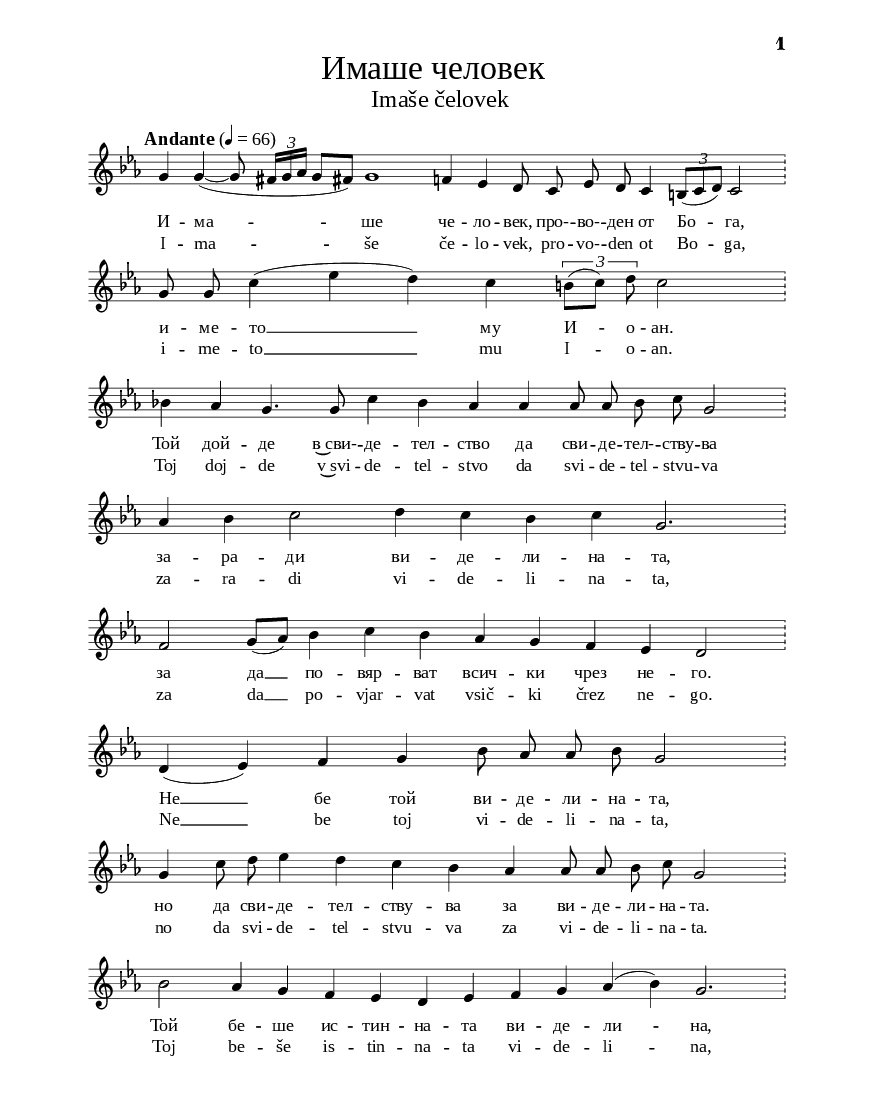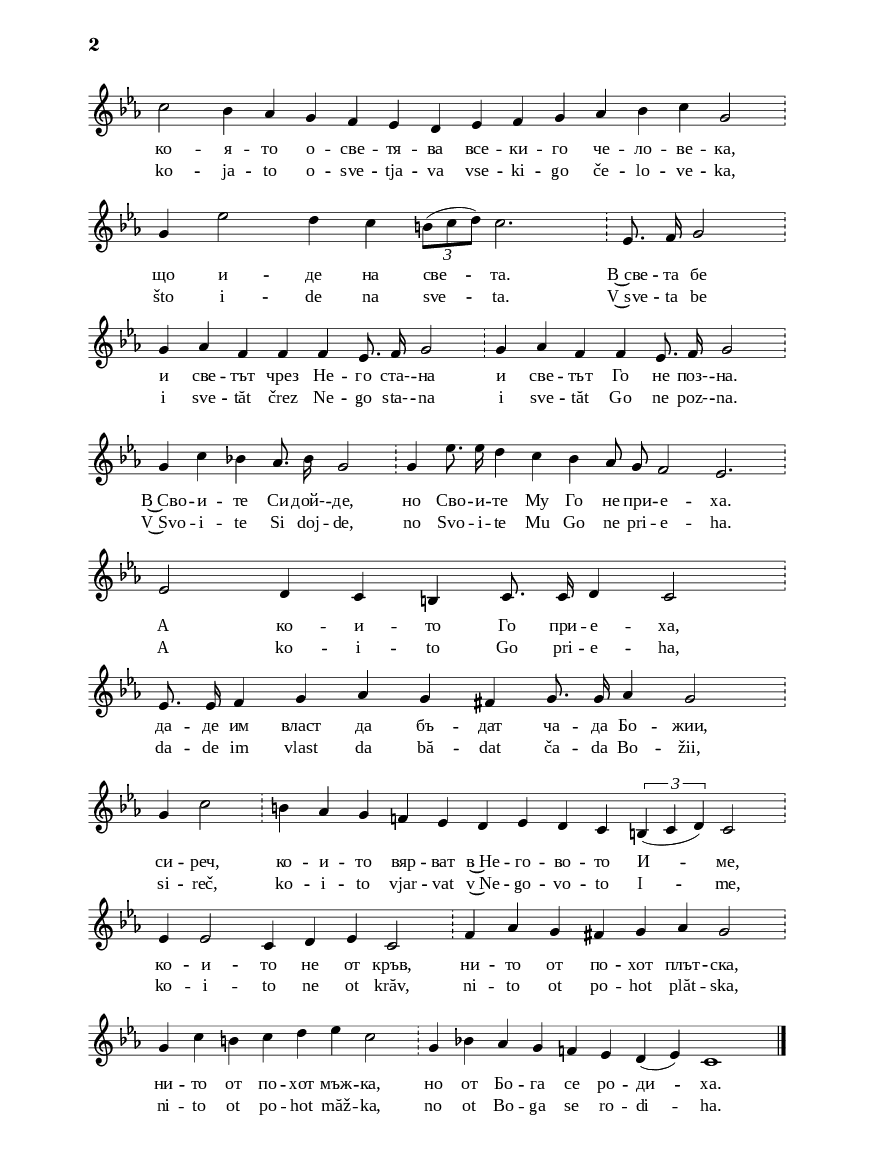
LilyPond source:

\version "2.24.3"

% include paper part and global functions
\include "include/globals.ily"

\bookpart {

  \include "include/bookpart-paper.ily"
  \label #'ref083_3
  \tocItem \markup "Имаше человек – Imaše čelovek"
  \score {
    \include "include/score-layout.ily"

    \new Voice \absolute {
      \clef treble
      \key c \minor
      \omit Score.TimeSignature
      \cadenzaOn % allows custom bar lines
      \tempoFunc "Andante" 4 "66"

      \autoBeamOff
      g'4  g' ( ~ g'8 \times 2/3  { fis'16 [g'16 as'] } g'8 [ fis'!] ) g'1 f'4 es' d'8 c' es' d'

      c'4  \times 2/3  { b8 ( [c' d'8] )  } c'2 \bar"!" \break

      g'8 g' c''4 ( es'' d'' ) \tupletUp c''4 \tuplet 3/2 { b'8 ([ c''] ) d''8 } c''2  \tupletNeutral \bar "!" \break

      bes'4 as' g'4. g'8 c''4 bes' as' as' as'8 as' bes' c'' g'2 \bar"!" \break

      as'4 bes' c''2 d''4 c'' bes' c'' g'2.  \bar"!" \break

      f'2 g'8 [( as' )] bes'4 c'' bes' as'4 g' f' es' d'2 \bar"!" \break

      d'4 ( es' ) f' g' bes'8 as' as' bes' g'2 \bar"!" \break

      g'4 c''8 d'' es''4 d'' c'' bes' as'4 as'8 as' bes' c'' g'2 \bar"!" \break

      bes'2 as'4 g' f'4 es' d' es' f'4 g' as' ( bes' ) g'2. \bar"!" \break

      c''2 bes'4 as' g'4 f' es' d' es'4 f' g' as' bes' c'' g'2 \bar"!" \break

      g'4 es''2 d''4 c''4  \times 2/3  { b'8 ( [c'' d''8] ) }  c''2. \bar"!"  es'8. f'16 \noBeam g'2 \bar"!" \break

      g'4 as' f'4 f' f' es'8. f'16 g'2 \bar"!" g'4 as' f'4 f' es'8. f'16 g'2 \bar"!" \break

      g'4 c'' bes' as'8. bes'16 g'2 \bar"!" g'4 es''8. es''16 d''4 c'' bes' as'8 g' f'2 es'2. \bar"!" \break

      es'2 d'4 c' b! c'8. c'16 d'4 c'2 \bar"!" \break

      es'8. es'16 f'4 g' as'4 g' fis' g'8. g'16 \noBeam as'4 g'2  \bar"!" \break

      g'4 c''2 \bar"!" b'4  as'4 g' f' es' d'4 es' d' c'  \times 2/3  {
        b!4 ( c'4 d' )
      } c'2  \bar"!" \break

      es'4 es'2 c'4 d'4 es' c'2  \bar"!" f'4 as' g'  fis'4 g' as' g'2  \bar"!" \break

      g'4 c'' b'! c'' d'' es''4 c''2 \bar"!" g'4 bes' as' g' f' es'd'4 ( es' ) c'1 \bar "|."

    }


    \addlyrics {
      И -- ма --
      ше че -- ло -- век, "про-" -- "во-" -- ден от Бо --
      га, и -- ме -- то __ му И -- о -- ан. Той дой --
      де "в~сви-" -- де -- тел -- ство да сви -- де -- "тел-"
      -- ству -- ва за -- ра -- ди ви -- де -- ли -- на
      -- та, за да __ по -- вяр -- ват всич -- ки чрез не
      -- го. Не __ бе той ви -- де -- ли -- на -- та, но
      да сви -- де -- тел -- ству -- ва за ви -- де --
      ли -- на -- та. Той бе -- ше ис -- тин -- на --
      та ви -- де -- ли -- на, ко -- я -- то о -- све
      -- тя -- ва все -- ки -- го че -- ло -- ве -- ка,
      що и -- де на све -- та. В~све -- та бе и све
      -- тът чрез Не -- го "ста-" -- на и све -- тът Го
      не "поз-" -- на. В~Сво -- и -- те Си "дой-" -- де, но
      Сво -- и -- те Му Го не при -- е -- ха. А ко
      -- и -- то Го при -- е -- ха, да -- де им власт
      да бъ -- дат ча -- да Бо -- жии, си -- реч, ко
      -- и -- то вяр -- ват в~Не -- го -- во -- то И --
      ме, ко -- и -- то не от кръв, ни -- то от по
      -- хот плът -- ска, ни -- то от по -- хот мъж --
      ка, но от Бо -- га се ро -- ди -- ха.}
      \addlyrics {
        I -- ma --
        še če -- lo -- vek, pro -- "vo-" -- den ot Bo --
        ga, i -- me -- to __ mu I -- o -- an. Toj doj --
        de v~svi -- de -- tel -- stvo da svi -- de -- tel
        -- stvu -- va za -- ra -- di vi -- de -- li -- na
        -- ta, za da __ po -- vjar -- vat vsič -- ki črez ne
        -- go. Ne __ be toj vi -- de -- li -- na -- ta, no
        da svi -- de -- tel -- stvu -- va za vi -- de --
        li -- na -- ta. Toj be -- še is -- tin -- na --
        ta vi -- de -- li -- na, ko -- ja -- to o -- sve
        -- tja -- va vse -- ki -- go če -- lo -- ve -- ka,
        što i -- de na sve -- ta. V~sve -- ta be i sve
        -- tăt črez Ne -- go "sta-" -- na i sve -- tăt Go
        ne "poz-" -- na. V~Svo -- i -- te Si doj -- de, no
        Svo -- i -- te Mu Go ne pri -- e -- ha. A ko
        -- i -- to Go pri -- e -- ha, da -- de im vlast
        da bă -- dat ča -- da Bo -- žii, si -- reč, ko
        -- i -- to vjar -- vat v~Ne -- go -- vo -- to I --
        me, ko -- i -- to ne ot krăv, ni -- to ot po
        -- hot plăt -- ska, ni -- to ot po -- hot măž --
        ka, no ot Bo -- ga se ro -- di -- ha.}

        \header {
          title = \titleFunc "Имаше человек "" Imaše čelovek"
        }

        \midi{}

      } % score

      \pageBreak

      % include foreign translation(s) of the song
      \version "2.24.2"

\markup \fill-line { \fontsize #deTitleFontSize "Da war ein Mensch" }
\markup \null
\markup \null
\markup \fontsize #deCoupletFontSize {
  \hspace #12
  \override #`(baseline-skip . ,deCoupletBaselineSkip)

  \column {

    \line { " " Da war ein Mensch, von Gott gesandt,  }

    \line { " " sein Name: Johannes. }

    \line { " " Dieser kam zum Zeugnis,  }

    \line { " " dass er zeugte von dem Licht, }

    \line { " " damit alle durch ihn glaubten. }

    \line { " " Er war nicht das Licht,  }

    \line { " " sondern er kam, dass er zeugte von dem Licht. }

    \line { " " Er war das wahrhaftige Licht,  }

    \line { " " das jeden Menschen erleuchtet, }

    \line { " " der in die Welt kommt. }

    \line { " " Er war in der Welt }

    \line { " " und die Welt wurde durch ihn }

    \line { " " und die Welt kannte ihn nicht. }

    \line { " " Er kam in das Seine }

    \line { " " und die Seinen nahmen ihn nicht an; }

    \line { " " so viele ihn aber aufnahmen, denen gab er Macht, }

    \line { " " Kinder Gottes zu werden, }

    \line { " " denen, die an seinen Namen glauben; }

    \line { " " die nicht aus Geblüt,  }

    \line { " " auch nicht aus dem Willen des Fleisches,  }

    \line { " " auch nicht aus dem Willen des Mannes,  }

    \line { " " sondern aus Gott geboren sind.  }

  }
}
%}










%---------------------------------------------------------------------


    } % bookpart